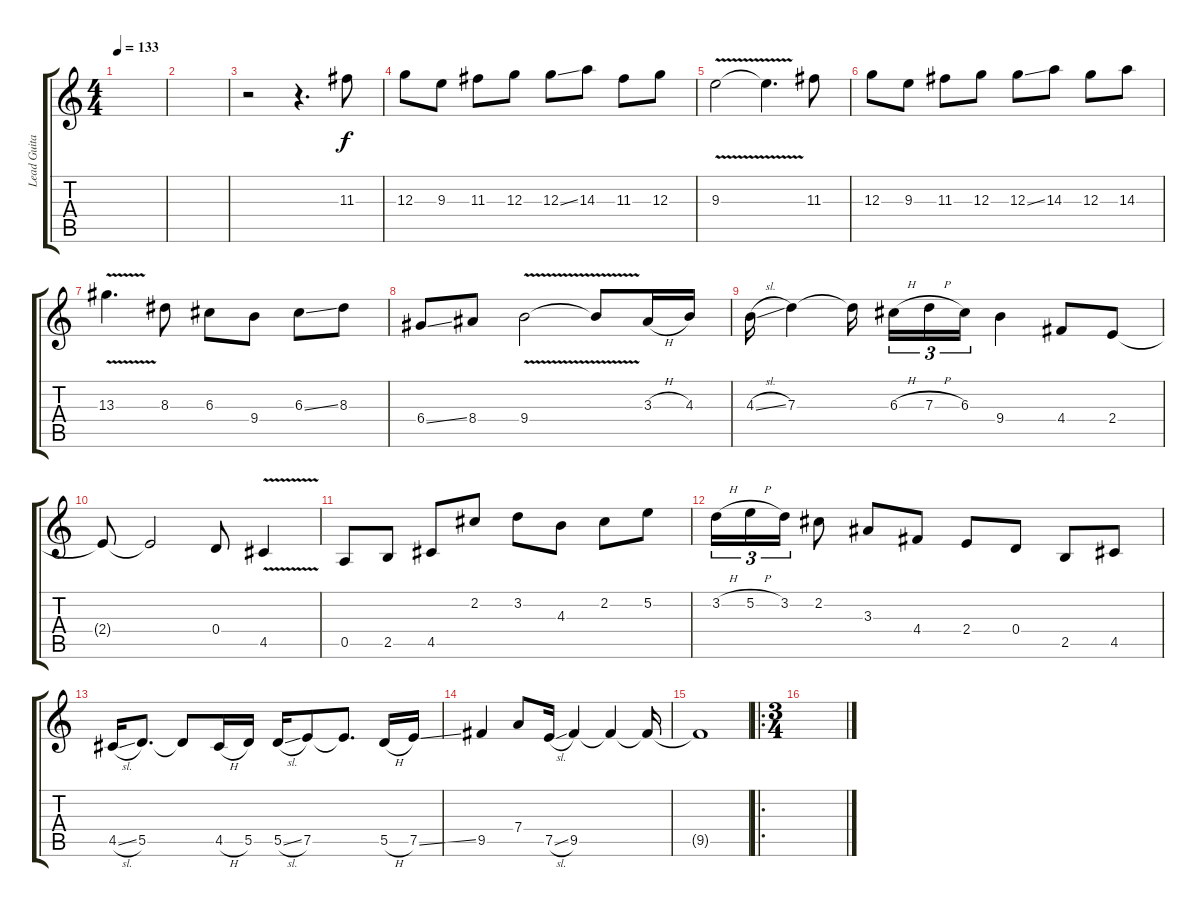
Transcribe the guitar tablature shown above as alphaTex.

\track ("Lead Guitar" "Lead Guita") {instrument overdrivenguitar}
\staff {score tabs}
\tuning (E4 B3 G3 D3 A2 E2) {hide}
\ts (4 4)
\tempo 133
\clef g2
\ks c
|
|
r.2 r.4{d} 11.3.8 |
12.3.8 9.3.8 11.3.8 12.3.8 12.3{ss}.8 14.3.8 11.3.8 12.3.8 |
9.3{v}.2 9.3{t}.4{d} 11.3.8 |
12.3.8 9.3.8 11.3.8 12.3.8 12.3{ss}.8 14.3.8 12.3.8 14.3.8 |
13.3{v}.4{d} 8.3.8 6.3.8 9.4.8 6.3{ss}.8 8.3.8 |
6.4{ss}.8 8.4.8 9.4{v}.2 9.4{t}.8 3.3{h}.16 4.3.16 |
4.3{sl}.16 7.3.4 7.3{t}.16{beam splitsecondary} 6.3{h}.16{tu (3 2)} 7.3{h}.16{tu (3 2)} 6.3.16{tu (3 2)} 9.4.4 4.4.8 2.4.8 |
2.4{t}.8 2.4{t}.2 0.4.8 4.5{v}.4 |
0.5.8 2.5.8 4.5.8 2.2.8 3.2.8 4.3.8 2.2.8 5.2.8 |
3.2{h}.16{tu (3 2)} 5.2{h}.16{tu (3 2)} 3.2.16{tu (3 2)} 2.2.8 3.3.8 4.4.8 2.4.8 0.4.8 2.5.8 4.5.8 |
4.5{sl}.16 5.5.8{d} 5.5{t}.8 4.5{h}.16 5.5.16 5.5{sl}.16 7.5.8 7.5{t}.8{d} 5.5{h}.16 7.5{ss}.16 |
9.5.4 7.4.8 7.5{sl}.16 9.5.4 9.5{t}.4 9.5{t}.16 |
9.5{t}.1 |
\ro
\ts (3 4)
